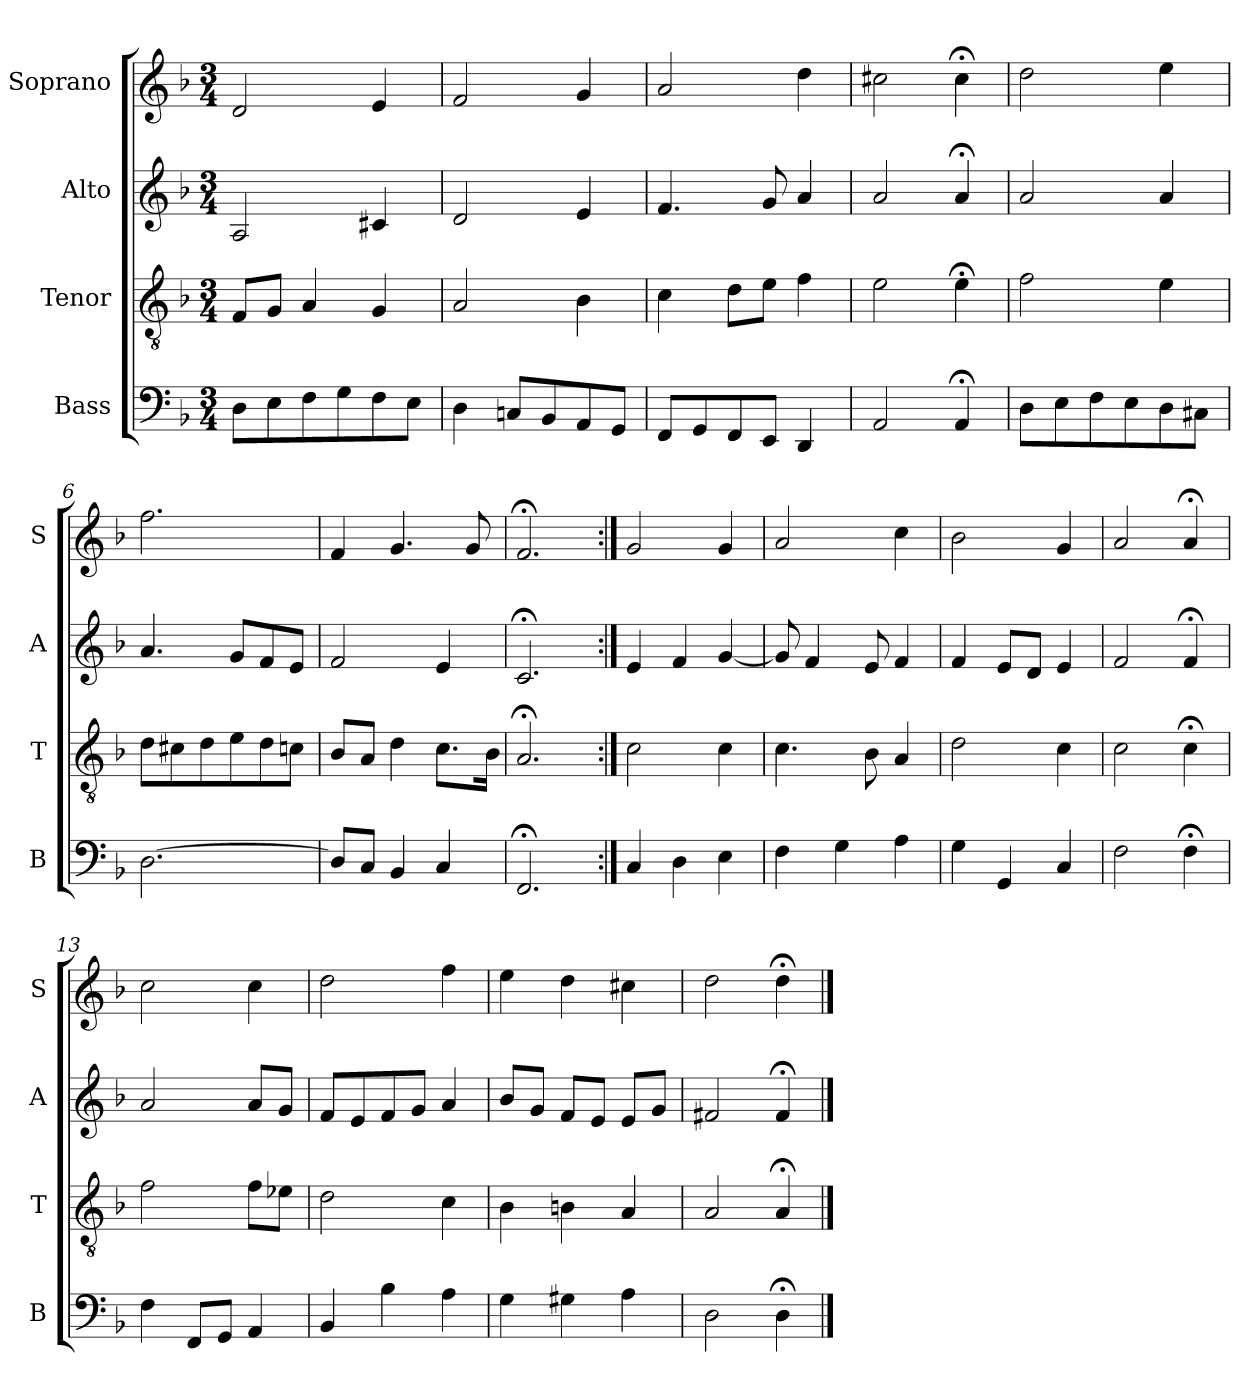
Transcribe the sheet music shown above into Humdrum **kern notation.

**kern	**kern	**kern	**kern
*part4	*part3	*part2	*part1
*staff4	*staff3	*staff2	*staff1
*I"Bass	*I"Tenor	*I"Alto	*I"Soprano
*I'B	*I'T	*I'A	*I'S
*clefF4	*clefGv2	*clefG2	*clefG2
*k[b-]	*k[b-]	*k[b-]	*k[b-]
*d:	*d:	*d:	*d:
*M3/4	*M3/4	*M3/4	*M3/4
*MM100	*MM100	*MM100	*MM100
=1	=1	=1	=1
8DL	8FL	2A	2d
8E	8GJ	.	.
8F	4A	.	.
8G	.	.	.
8F	4G	4c#X	4e
8EJ	.	.	.
=2	=2	=2	=2
4D	2A	2d	2f
8CnL	.	.	.
8BB-	.	.	.
8AA	4B-	4e	4g
8GGJ	.	.	.
=3	=3	=3	=3
8FFL	4c	4.f	2a
8GG	.	.	.
8FF	8dL	.	.
8EEJ	8eJ	8g	.
4DD	4f	4a	4dd
=4	=4	=4	=4
2AA	2e	2a	2cc#X
4AA;<	4e;<	4a;<	4cc#;<
=5	=5	=5	=5
8DL	2f	2a	2dd
8E	.	.	.
8F	.	.	.
8E	.	.	.
8D	4e	4a	4ee
8C#XJ	.	.	.
=6	=6	=6	=6
[2.D	8dL	4.a	2.ff
.	8c#X	.	.
.	8d	.	.
.	8e	8gL	.
.	8d	8f	.
.	8cnJ	8eJ	.
=7	=7	=7	=7
8DL]	8B-L	2f	4f
8CJ	8AJ	.	.
4BB-	4d	.	4.g
4C	8.cL	4e	.
.	.	.	8g
.	16B-Jk	.	.
=8	=8	=8	=8
2.FF;<	2.A;<	2.c;<	2.f;<
=9:|!	=9:|!	=9:|!	=9:|!
4C	2c	4e	2g
4D	.	4f	.
4E	4c	[4g	4g
=10	=10	=10	=10
4F	4.c	8g]	2a
.	.	4f	.
4G	.	.	.
.	8B-	8e	.
4A	4A	4f	4cc
=11	=11	=11	=11
4G	2d	4f	2b-
4GG	.	8eL	.
.	.	8dJ	.
4C	4c	4e	4g
=12	=12	=12	=12
2F	2c	2f	2a
4F;<	4c;<	4f;<	4a;<
=13	=13	=13	=13
4F	2f	2a	2cc
8FFL	.	.	.
8GGJ	.	.	.
4AA	8fL	8aL	4cc
.	8e-XJ	8gJ	.
=14	=14	=14	=14
4BB-	2d	8fL	2dd
.	.	8e	.
4B-	.	8f	.
.	.	8gJ	.
4A	4c	4a	4ff
=15	=15	=15	=15
4Gi	4B-i	8b-iL	4eei
.	.	8gJ	.
4G#X	4Bn	8fL	4dd
.	.	8eJ	.
4A	4A	8eL	4cc#X
.	.	8gJ	.
=16	=16	=16	=16
2D	2A	2f#X	2dd
4D;<	4A;<	4f#;<	4dd;<
==	==	==	==
*-	*-	*-	*-
